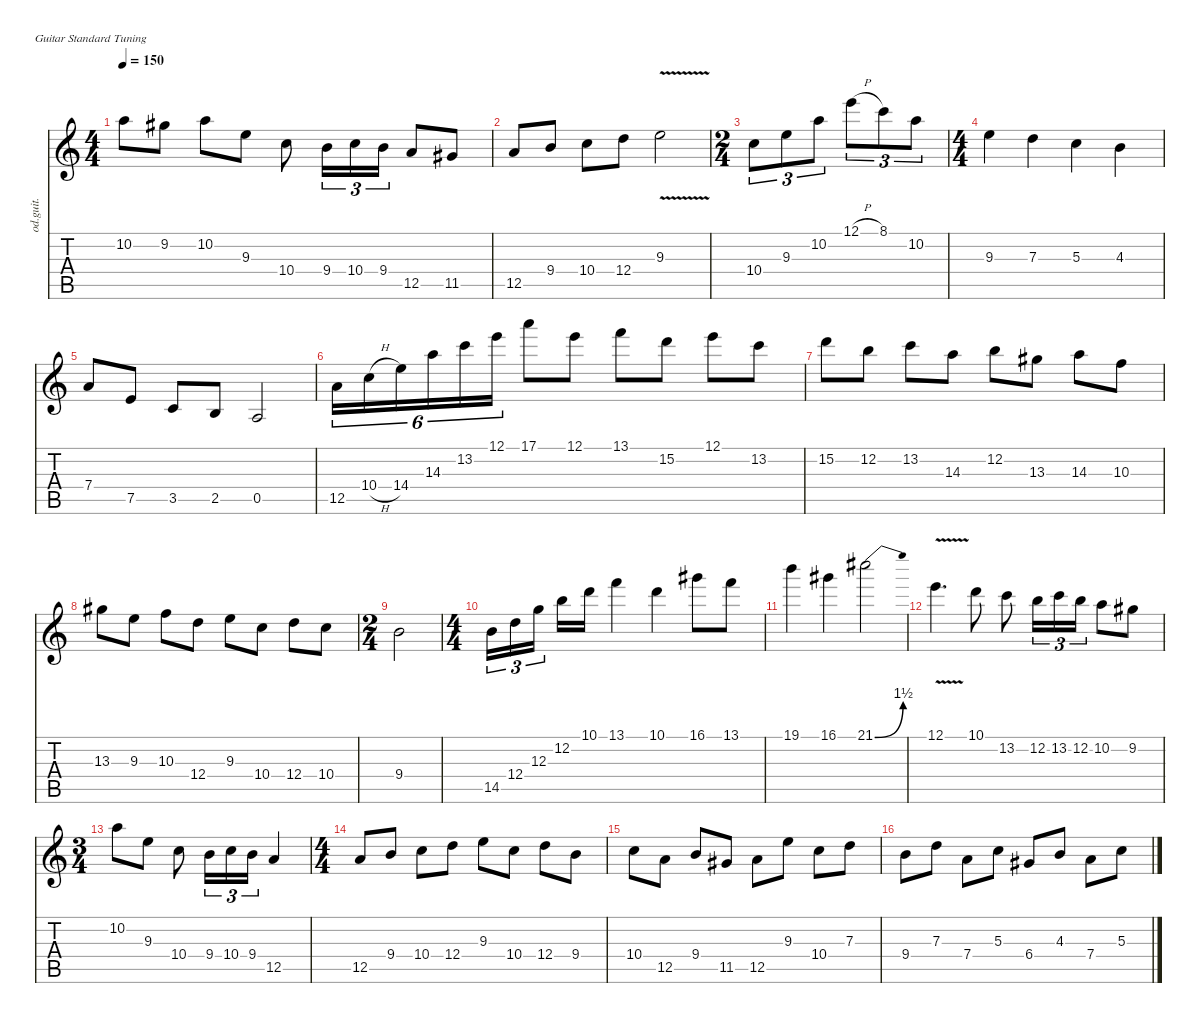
\defaultSystemsLayout 4
\hideDynamics
\bracketExtendMode nobrackets
\otherSystemsTrackNameOrientation horizontal
\track ("Track 1" "od.guit.") {instrument overdrivenguitar}
\staff {score tabs}
\tuning (E4 B3 G3 D3 A2 E2)
\ts (4 4)
\tempo 150
\clef g2
\ks c
10.2.8{dy f beam Down} 9.2{acc #}.8{beam Down} 10.2.8{beam Down} 9.3.8{beam Down} 10.4.8{beam Down} 9.4.16{tu (3 2) beam Down} 10.4.16{tu (3 2) beam Down} 9.4.16{tu (3 2) beam Down} 12.5.8{beam Up} 11.5{acc #}.8{beam Up} |
12.5.8{beam Up} 9.4.8{beam Up} 10.4.8{beam Down} 12.4.8{beam Down} 9.3{v}.2{beam Down} |
\ts (2 4)
\beaming (8 2 2 2 2)
10.4.8{tu (3 2) dy ff beam Down} 9.3.8{tu (3 2) beam Down} 10.2.8{tu (3 2) beam Down} 12.1{h}.8{tu (3 2) beam Down} 8.1.8{tu (3 2) beam Down} 10.2.8{tu (3 2) beam Down} |
\ts (4 4)
\beaming (8 2 2 2 2)
9.3.4{dy f beam Down} 7.3.4{beam Down} 5.3.4{beam Down} 4.3.4{beam Down} |
7.4.8{beam Up} 7.5.8{beam Up} 3.5.8{beam Up} 2.5.8{beam Up} 0.5.2{beam Up} |
12.5.16{tu (6 4) beam Down} 10.4{h}.16{tu (6 4) beam Down} 14.4.16{tu (6 4) beam Down} 14.3.16{tu (6 4) beam Down} 13.2.16{tu (6 4) beam Down} 12.1.16{tu (6 4) beam Down} 17.1.8{beam Down} 12.1.8{beam Down} 13.1.8{beam Down} 15.2.8{beam Down} 12.1.8{beam Down} 13.2.8{beam Down} |
15.2.8{beam Down} 12.2.8{beam Down} 13.2.8{beam Down} 14.3.8{beam Down} 12.2.8{beam Down} 13.3{acc #}.8{beam Down} 14.3.8{beam Down} 10.3.8{beam Down} |
13.3{acc #}.8{beam Down} 9.3.8{beam Down} 10.3.8{beam Down} 12.4.8{beam Down} 9.3.8{beam Down} 10.4.8{beam Down} 12.4.8{beam Down} 10.4.8{beam Down} |
\ts (2 4)
\beaming (8 2 2 2 2)
9.4.2{beam Down} |
\ts (4 4)
\beaming (8 2 2 2 2)
14.5.16{tu (3 2) beam Down} 12.4.16{tu (3 2) beam Down} 12.3.16{tu (3 2) beam Down} 12.2.16{beam Down} 10.1.16{beam Down} 13.1.4{beam Down} 10.1.4{beam Down} 16.1{acc #}.8{beam Down} 13.1.8{beam Down} |
19.1.4{beam Down} 16.1{acc #}.4{beam Down} 21.1{be (bend 0 0 30 6) acc #}.2{beam Down} |
12.1{v}.4{d beam Down} 10.1.8{beam Down} 13.2.8{beam Down} 12.2.16{tu (3 2) beam Down} 13.2.16{tu (3 2) beam Down} 12.2.16{tu (3 2) beam Down} 10.2.8{beam Down} 9.2{acc #}.8{beam Down} |
\ts (3 4)
\beaming (8 2 2 2 2)
10.2.8{beam Down} 9.3.8{beam Down} 10.4.8{beam Down} 9.4.16{tu (3 2) beam Down} 10.4.16{tu (3 2) beam Down} 9.4.16{tu (3 2) beam Down} 12.5.4{beam Up} |
\ts (4 4)
\beaming (8 2 2 2 2)
12.5.8{beam Up} 9.4.8{beam Up} 10.4.8{beam Down} 12.4.8{beam Down} 9.3.8{beam Down} 10.4.8{beam Down} 12.4.8{beam Down} 9.4.8{beam Down} |
10.4.8{beam Down} 12.5.8{beam Down} 9.4.8{beam Up} 11.5{acc #}.8{beam Up} 12.5.8{beam Down} 9.3.8{beam Down} 10.4.8{beam Down} 7.3.8{beam Down} |
9.4.8{beam Down} 7.3.8{beam Down} 7.4.8{beam Down} 5.3.8{beam Down} 6.4{acc #}.8{beam Up} 4.3.8{beam Up} 7.4.8{beam Down} 5.3.8{beam Down}
